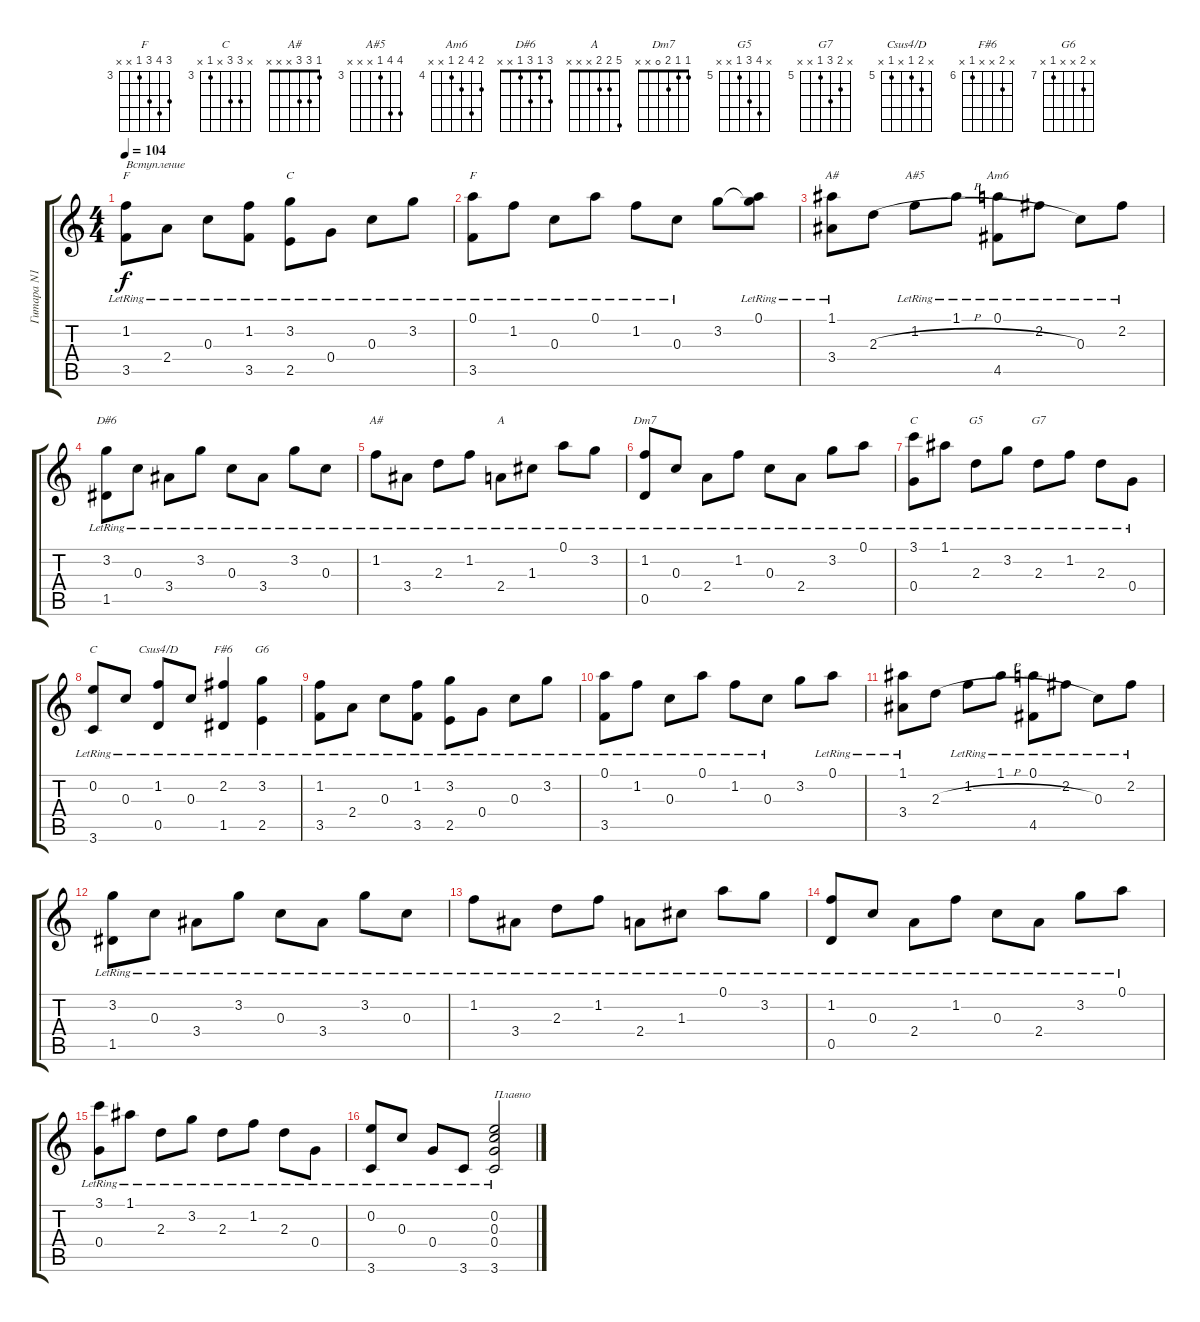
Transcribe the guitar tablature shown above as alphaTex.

\track ("Гитара N1" "Гитара N1") {instrument acousticguitarnylon}
\staff {score tabs}
\tuning (A4 E4 C4 G3 D3 A2) {hide}
\chord ("F" 1 1 2 3 x x)
\chord ("C" 3 1 0 2 x x)
\chord ("F" 5 6 5 3 x x) {firstfret 3}
\chord ("A#" 6 3 3 x x x) {firstfret 3}
\chord ("A#5" 6 6 3 x x x) {firstfret 3}
\chord ("Am6" 5 7 5 4 x x) {firstfret 4}
\chord ("D#6" 3 1 3 1 x x)
\chord ("A#" 1 3 3 x x x)
\chord ("A" 5 2 2 x x x)
\chord ("Dm7" 1 1 2 0 x x)
\chord ("C" 8 x x 5 x x) {firstfret 5}
\chord ("G5" x 8 7 5 x x) {firstfret 5}
\chord ("G7" x 6 7 5 x x) {firstfret 5}
\chord ("C" x 5 5 x 3 x) {firstfret 3}
\chord ("Csus4/D" x 6 5 x 5 x) {firstfret 5}
\chord ("F#6" x 7 x x 6 x) {firstfret 6}
\chord ("G6" x 8 x x 7 x) {firstfret 7}
\ts (4 4)
\tempo 104
\clef g2
\ks c
(1.2{lr} 3.5{lr}).8{ch "F" txt "Вступление" dy f instrument acousticguitarnylon} 2.4{lr}.8 0.3{lr}.8 (1.2{lr} 3.5{lr}).8 (3.2{lr} 2.5{lr}).8{ch "C"} 0.4{lr}.8 0.3{lr}.8 3.2{lr}.8 |
(0.1{lr} 3.5{lr}).8{ch "F"} 1.2{lr}.8 0.3{lr}.8 0.1{lr}.8 1.2{lr}.8 0.3{lr}.8 3.2.8 (0.1{lr} 3.2{t}).8 |
(1.1{lr} 3.4{lr}).8{ch "A#"} 2.3{h}.8 1.2{lr}.8{ch "A#5"} 1.1{lr}.8 (0.1{lr} 4.5{lr}).8{ch "Am6"} 2.2{lr}.8 0.3{lr}.8 2.2{lr}.8 |
(3.2{lr} 1.5{lr}).8{ch "D#6"} 0.3{lr}.8 3.4{lr}.8 3.2{lr}.8 0.3{lr}.8 3.4{lr}.8 3.2{lr}.8 0.3{lr}.8 |
1.2{lr}.8{ch "A#"} 3.4{lr}.8 2.3{lr}.8 1.2{lr}.8 2.4{lr}.8{ch "A"} 1.3{lr}.8 0.1{lr}.8 3.2{lr}.8 |
(1.2{lr} 0.5{lr}).8{ch "Dm7"} 0.3{lr}.8 2.4{lr}.8 1.2{lr}.8 0.3{lr}.8 2.4{lr}.8 3.2{lr}.8 0.1{lr}.8 |
(3.1{lr} 0.4{lr}).8{ch "C"} 1.1{lr}.8 2.3{lr}.8{ch "G5"} 3.2{lr}.8 2.3{lr}.8{ch "G7"} 1.2{lr}.8 2.3{lr}.8 0.4{lr}.8 |
(0.2{lr} 3.6{lr}).8{ch "C"} 0.3{lr}.8 (1.2{lr} 0.5{lr}).8{ch "Csus4/D"} 0.3{lr}.8 (2.2{lr} 1.5{lr}).4{ch "F#6"} (3.2{lr} 2.5{lr}).4{ch "G6"} |
(1.2{lr} 3.5{lr}).8 2.4{lr}.8 0.3{lr}.8 (1.2{lr} 3.5{lr}).8 (3.2{lr} 2.5{lr}).8 0.4{lr}.8 0.3{lr}.8 3.2{lr}.8 |
(0.1{lr} 3.5{lr}).8 1.2{lr}.8 0.3{lr}.8 0.1{lr}.8 1.2{lr}.8 0.3{lr}.8 3.2.8 0.1{lr}.8 |
(1.1{lr} 3.4{lr}).8 2.3{h}.8 1.2{lr}.8 1.1{lr}.8 (0.1{lr} 4.5{lr}).8 2.2{lr}.8 0.3{lr}.8 2.2{lr}.8 |
(3.2{lr} 1.5{lr}).8 0.3{lr}.8 3.4{lr}.8 3.2{lr}.8 0.3{lr}.8 3.4{lr}.8 3.2{lr}.8 0.3{lr}.8 |
1.2{lr}.8 3.4{lr}.8 2.3{lr}.8 1.2{lr}.8 2.4{lr}.8 1.3{lr}.8 0.1{lr}.8 3.2{lr}.8 |
(1.2{lr} 0.5{lr}).8 0.3{lr}.8 2.4{lr}.8 1.2{lr}.8 0.3{lr}.8 2.4{lr}.8 3.2{lr}.8 0.1{lr}.8 |
(3.1{lr} 0.4{lr}).8 1.1{lr}.8 2.3{lr}.8 3.2{lr}.8 2.3{lr}.8 1.2{lr}.8 2.3{lr}.8 0.4{lr}.8 |
(0.2{lr} 3.6{lr}).8 0.3{lr}.8 0.4{lr}.8 3.6{lr}.8 (0.2{lr} 0.3{lr} 0.4{lr} 3.6{lr}).2{txt "Плавно"}
